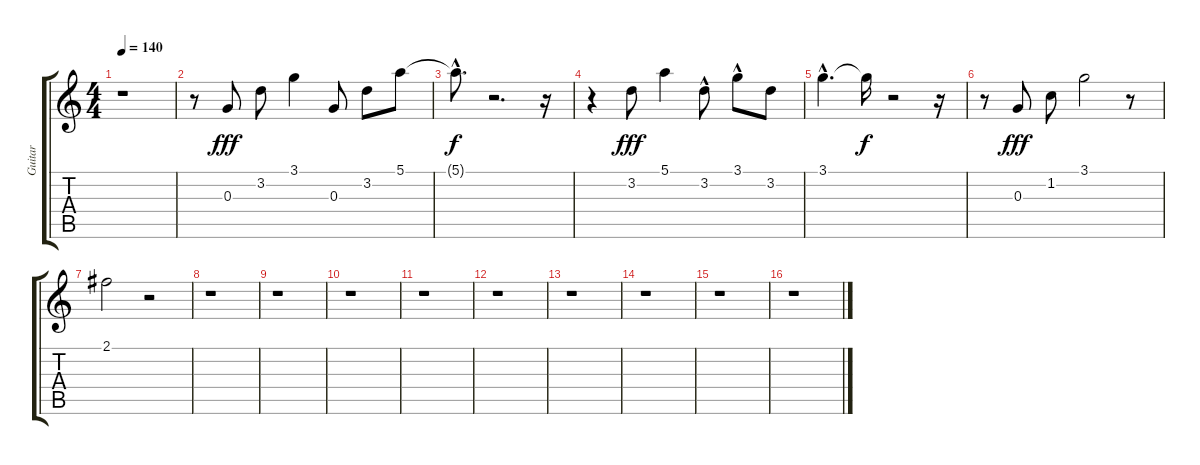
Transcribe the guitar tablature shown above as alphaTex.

\track ("Guitar" "Guitar") {instrument electricguitarclean}
\staff {score tabs}
\tuning (E4 B3 G3 D3 A2 E2) {hide}
\ts (4 4)
\tempo 140
\clef g2
\ks c
r.1{dy fff} |
r.8 0.3.8 3.2.8 3.1.4 0.3.8 3.2.8 5.1.8 |
5.1{hac t}.8{d dy f} r.2{d} r.16 |
r.4 3.2.8{dy fff} 5.1.4 3.2{hac}.8 3.1{hac}.8 3.2.8 |
3.1{hac}.4{d} 3.1{t}.16{dy f} r.2 r.16 |
r.8 0.3.8{dy fff} 1.2.8 3.1.2 r.8 |
2.1.2 r.2 |
r.1 |
r.1 |
r.1 |
r.1 |
r.1 |
r.1 |
r.1 |
r.1 |
r.1
